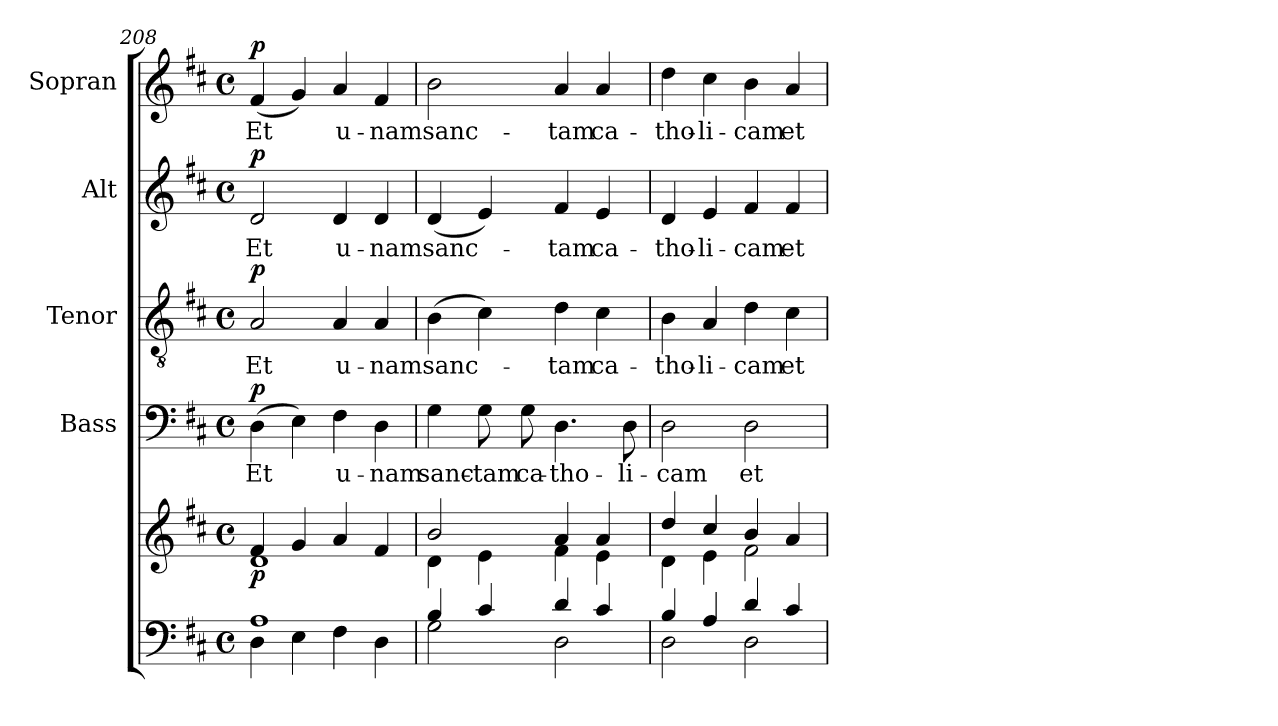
**kern	**kern	**dynam	**kern	**text	**dynam	**kern	**text	**dynam	**kern	**text	**dynam	**kern	**text	**dynam
*part5	*part5	*part5	*part4	*part4	*part4	*part3	*part3	*part3	*part2	*part2	*part2	*part1	*part1	*part1
*staff6	*staff5	*staff5/6	*staff4	*staff4	*staff4	*staff3	*staff3	*staff3	*staff2	*staff2	*staff2	*staff1	*staff1	*staff1
*	*	*	*I"Bass	*	*	*I"Tenor	*	*	*I"Alt	*	*	*I"Sopran	*	*
*	*	*	*I'B.	*	*	*I'T.	*	*	*I'A.	*	*	*I'S.	*	*
*clefF4	*clefG2	*	*clefF4	*	*	*clefGv2	*	*	*clefG2	*	*	*clefG2	*	*
*k[f#c#]	*k[f#c#]	*	*k[f#c#]	*	*	*k[f#c#]	*	*	*k[f#c#]	*	*	*k[f#c#]	*	*
*D:	*D:	*	*D:	*	*	*D:	*	*	*D:	*	*	*D:	*	*
*M4/4	*M4/4	*	*M4/4	*	*	*M4/4	*	*	*M4/4	*	*	*M4/4	*	*
*met(c)	*met(c)	*	*met(c)	*	*	*met(c)	*	*	*met(c)	*	*	*met(c)	*	*
=208	=208	=208	=208	=208	=208	=208	=208	=208	=208	=208	=208	=208	=208	=208
*^	*^	*	*	*	*	*	*	*	*	*	*	*	*	*
!	!	!	!	!LO:DY:b	!	!LO:LY:b	!LO:DY:a	!	!LO:LY:b	!LO:DY:a	!	!LO:LY:b	!LO:DY:a	!	!LO:LY:b	!LO:DY:a
1A	4D\	4f#/	1d	p	(>4D\	Et	p	2A/	Et	p	2d/	Et	p	(<4f#/	Et	p
.	4E\	4g/	.	.	4E\)	.	.	.	.	.	.	.	.	4g/)	.	.
!	!	!	!	!	!	!LO:LY:b	!	!	!LO:LY:b	!	!	!LO:LY:b	!	!	!LO:LY:b	!
.	4F#\	4a/	.	.	4F#\	u-	.	4A/	u-	.	4d/	u-	.	4a/	u-	.
!	!	!	!	!	!	!LO:LY:b	!	!	!LO:LY:b	!	!	!LO:LY:b	!	!	!LO:LY:b	!
.	4D\	4f#/	.	.	4D\	-nam	.	4A/	-nam	.	4d/	-nam	.	4f#/	-nam	.
=209	=209	=209	=209	=209	=209	=209	=209	=209	=209	=209	=209	=209	=209	=209	=209	=209
!	!	!	!	!	!	!LO:LY:b	!	!	!LO:LY:b	!	!	!LO:LY:b	!	!	!LO:LY:b	!
4B/	2G\	2b/	4d\	.	4G\	sanc-	.	(>4B\	sanc-	.	(<4d/	sanc-	.	2b\	sanc-	.
!	!	!	!	!	!	!LO:LY:b	!	!	!	!	!	!	!	!	!	!
4c#/	.	.	4e\	.	8G\	-tam	.	4c#\)	.	.	4e/)	.	.	.	.	.
!	!	!	!	!	!	!LO:LY:b	!	!	!	!	!	!	!	!	!	!
.	.	.	.	.	8G\	ca-	.	.	.	.	.	.	.	.	.	.
!	!	!	!	!	!	!LO:LY:b	!	!	!LO:LY:b	!	!	!LO:LY:b	!	!	!LO:LY:b	!
4d/	2D\	4a/	4f#\	.	4.D\	-tho-	.	4d\	-tam	.	4f#/	-tam	.	4a/	-tam	.
!	!	!	!	!	!	!	!	!	!LO:LY:b	!	!	!LO:LY:b	!	!	!LO:LY:b	!
4c#/	.	4a/	4e\	.	.	.	.	4c#\	ca-	.	4e/	ca-	.	4a/	ca-	.
!	!	!	!	!	!	!LO:LY:b	!	!	!	!	!	!	!	!	!	!
.	.	.	.	.	8D\	-li-	.	.	.	.	.	.	.	.	.	.
=210	=210	=210	=210	=210	=210	=210	=210	=210	=210	=210	=210	=210	=210	=210	=210	=210
!	!	!	!	!	!	!LO:LY:b	!	!	!LO:LY:b	!	!	!LO:LY:b	!	!	!LO:LY:b	!
4B/	2D\	4dd/	4d\	.	2D\	-cam	.	4B\	-tho-	.	4d/	-tho-	.	4dd\	-tho-	.
!	!	!	!	!	!	!	!	!	!LO:LY:b	!	!	!LO:LY:b	!	!	!LO:LY:b	!
4A/	.	4cc#/	4e\	.	.	.	.	4A/	-li-	.	4e/	-li-	.	4cc#\	-li-	.
!	!	!	!	!	!	!LO:LY:b	!	!	!LO:LY:b	!	!	!LO:LY:b	!	!	!LO:LY:b	!
4d/	2D\	4b/	2f#\	.	2D\	et	.	4d\	-cam	.	4f#/	-cam	.	4b\	-cam	.
!	!	!	!	!	!	!	!	!	!LO:LY:b	!	!	!LO:LY:b	!	!	!LO:LY:b	!
4c#/	.	4a/	.	.	.	.	.	4c#\	et	.	4f#/	et	.	4a/	et	.
*v	*v	*	*	*	*	*	*	*	*	*	*	*	*	*	*	*
*	*v	*v	*	*	*	*	*	*	*	*	*	*	*	*	*
=	=	=	=	=	=	=	=	=	=	=	=	=	=	=
*-	*-	*-	*-	*-	*-	*-	*-	*-	*-	*-	*-	*-	*-	*-
